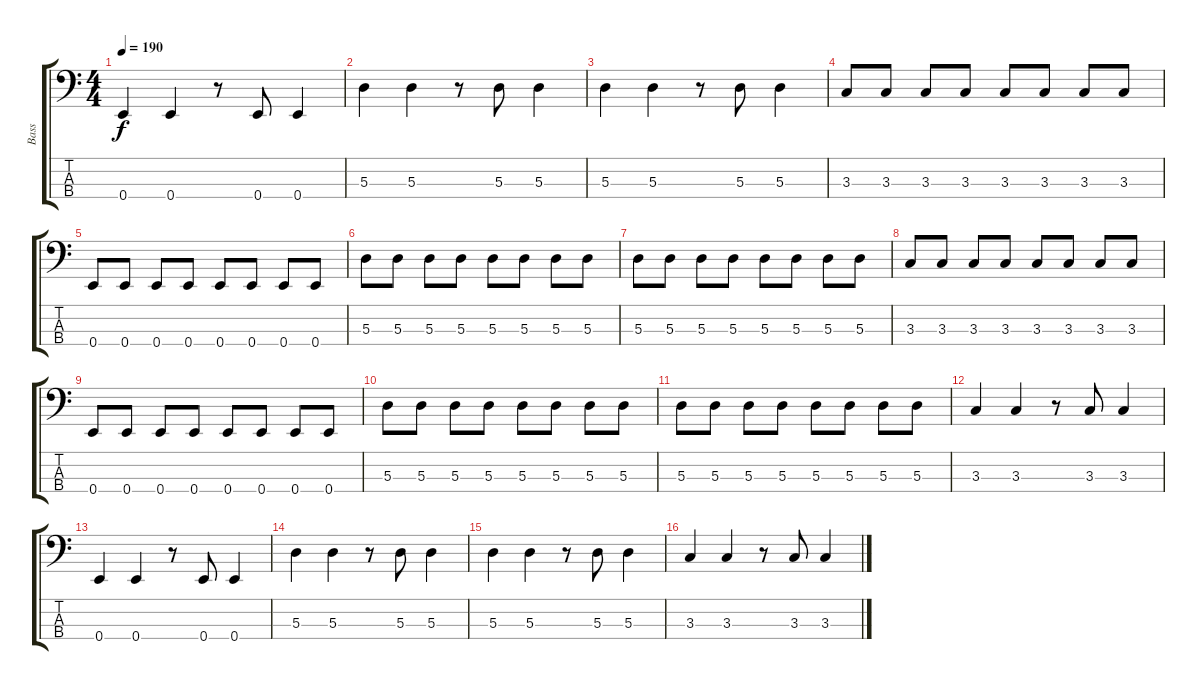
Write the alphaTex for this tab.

\track ("Bass" "Bass") {instrument electricbassfinger}
\staff {score tabs}
\tuning (G2 D2 A1 E1) {hide}
\ts (4 4)
\tempo 190
\clef f4
\ks c
0.4.4{dy f} 0.4.4 r.8 0.4.8 0.4.4 |
5.3.4 5.3.4 r.8 5.3.8 5.3.4 |
5.3.4 5.3.4 r.8 5.3.8 5.3.4 |
3.3.8 3.3.8 3.3.8 3.3.8 3.3.8 3.3.8 3.3.8 3.3.8 |
0.4.8 0.4.8 0.4.8 0.4.8 0.4.8 0.4.8 0.4.8 0.4.8 |
5.3.8 5.3.8 5.3.8 5.3.8 5.3.8 5.3.8 5.3.8 5.3.8 |
5.3.8 5.3.8 5.3.8 5.3.8 5.3.8 5.3.8 5.3.8 5.3.8 |
3.3.8 3.3.8 3.3.8 3.3.8 3.3.8 3.3.8 3.3.8 3.3.8 |
0.4.8 0.4.8 0.4.8 0.4.8 0.4.8 0.4.8 0.4.8 0.4.8 |
5.3.8 5.3.8 5.3.8 5.3.8 5.3.8 5.3.8 5.3.8 5.3.8 |
5.3.8 5.3.8 5.3.8 5.3.8 5.3.8 5.3.8 5.3.8 5.3.8 |
3.3.4 3.3.4 r.8 3.3.8 3.3.4 |
0.4.4 0.4.4 r.8 0.4.8 0.4.4 |
5.3.4 5.3.4 r.8 5.3.8 5.3.4 |
5.3.4 5.3.4 r.8 5.3.8 5.3.4 |
3.3.4 3.3.4 r.8 3.3.8 3.3.4
